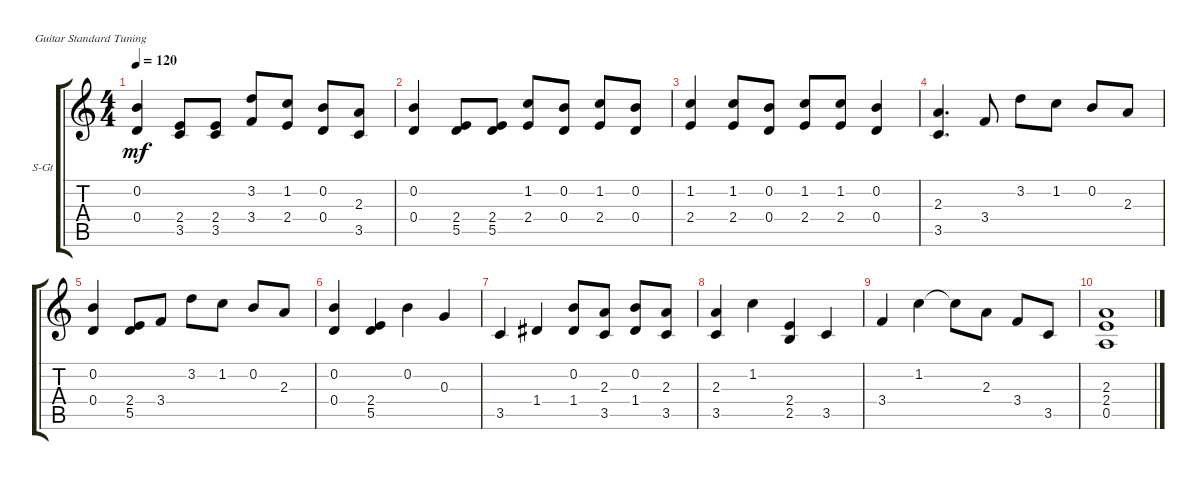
\defaultSystemsLayout 4
\bracketExtendMode groupsimilarinstruments
\firstSystemTrackNameOrientation horizontal
\otherSystemsTrackNameOrientation horizontal
\track ("Steel Guitar" "S-Gt") {instrument acousticguitarsteel}
\staff {score tabs}
\tuning (E4 B3 G3 D3 A2 E2)
\ts (4 4)
\tempo 120
\clef g2
\ks c
(0.2 0.4).4{dy mf} (2.4 3.5).8 (2.4 3.5).8 (3.2 3.4).8 (1.2 2.4).8 (0.2 0.4).8 (2.3 3.5).8 |
(0.2 0.4).4 (2.4 5.5).8 (2.4 5.5).8 (1.2 2.4).8 (0.2 0.4).8 (1.2 2.4).8 (0.2 0.4).8 |
(1.2 2.4).4 (1.2 2.4).8 (0.2 0.4).8 (1.2 2.4).8 (1.2 2.4).8 (0.2 0.4).4 |
(2.3 3.5).4{d} 3.4.8 3.2.8 1.2.8 0.2.8 2.3.8 |
(0.2 0.4).4 (5.5 2.4).8 3.4.8 3.2.8 1.2.8 0.2.8 2.3.8 |
(0.2 0.4).4 (5.5 2.4).4 0.2.4 0.3.4 |
3.5.4 1.4.4 (0.2 1.4).8 (2.3 3.5).8 (0.2 1.4).8 (2.3 3.5).8 |
(2.3 3.5).4 1.2.4 (2.4 2.5).4 3.5.4 |
3.4.4 1.2.4 1.2{t}.8 2.3.8 3.4.8 3.5.8 |
(2.4 2.3 0.5).1
